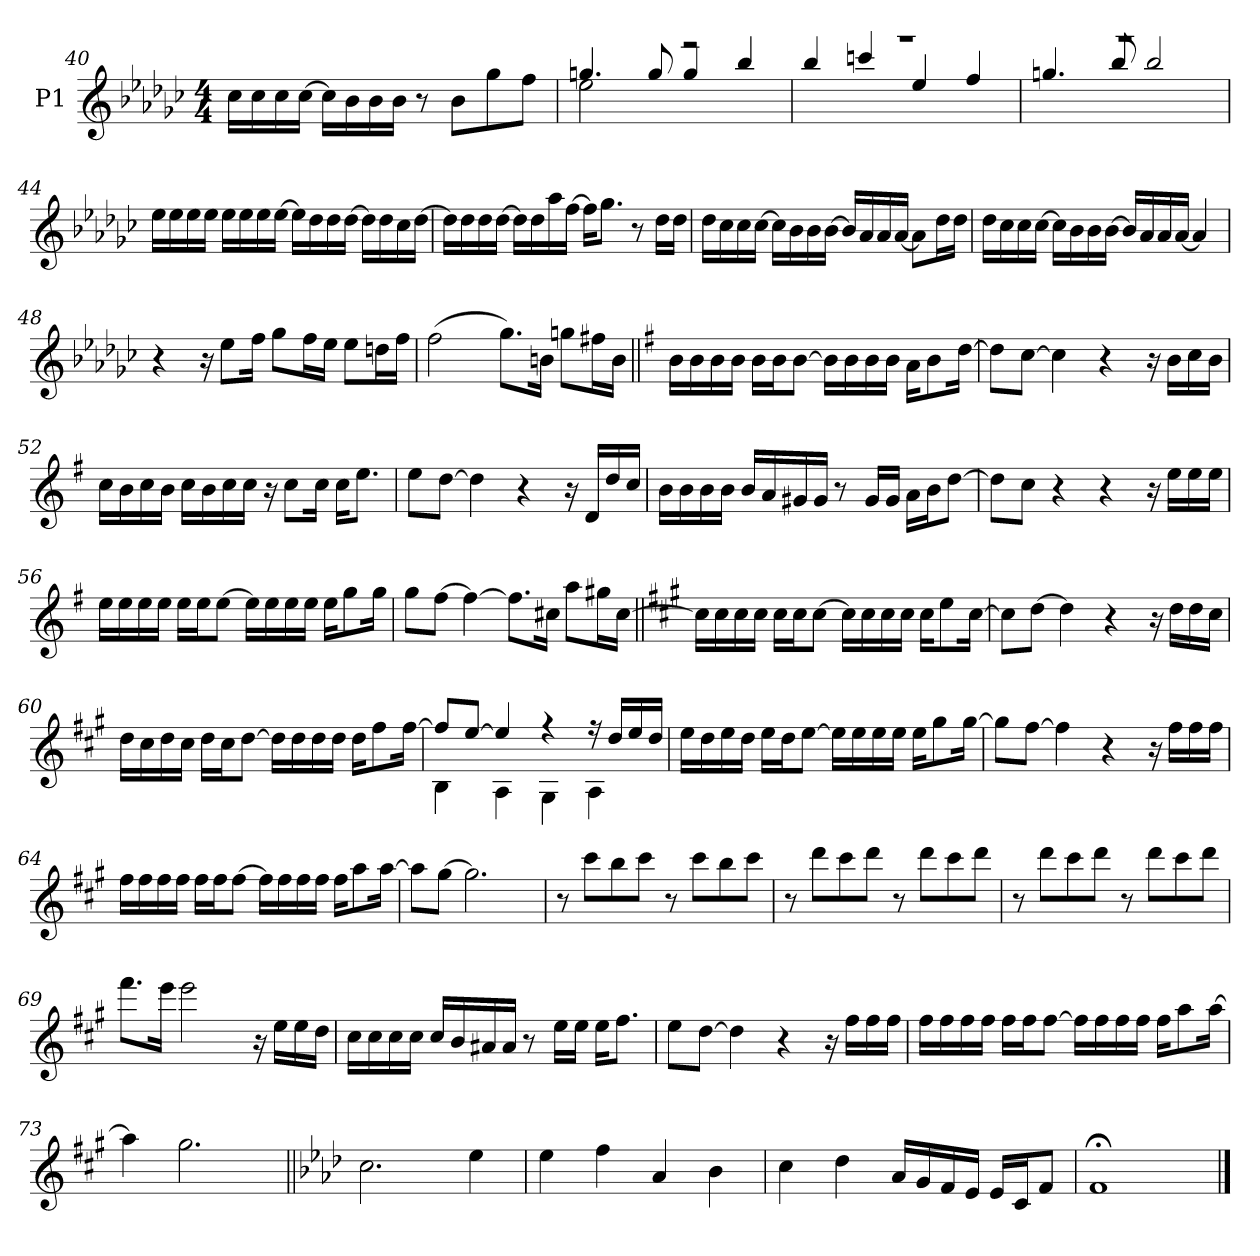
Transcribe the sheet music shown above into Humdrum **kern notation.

**kern
*part1
*staff1
*I"P1
*clefG2
*k[b-e-a-d-g-c-]
*e-:
*M4/4
=40
16cc-i\LL
16cc-i\
16cc-i\
[>16cc-i\JJ
16cc-i\LL]
16b-i\
16b-i\
16b-i\JJ
8r
8b-i\L
8gg-i\
8ffi\J
=41
*^
2ee-i\	4.ggni/
.	8ggi/
2r	4ggi/
.	4bb-i/
!!LO:LB:g=z	!!
=42	=42
1r	4bb-i/
.	4cccni/
.	4ee-i/
.	4ffi/
=43	=43
1r	4.ggni/
.	8bb-i/
.	2bb-i/
*v	*v
=44
16ee-i\LL
16ee-i\
16ee-i\
16ee-i\JJ
16ee-i\LL
16ee-i\
16ee-i\
[>16ee-i\JJ
16ee-i\LL]
16dd-i\
16dd-i\
[>16dd-i\JJ
16dd-i\LL]
16dd-i\
16cc-i\
[>16dd-i\JJ
=45
16dd-i\LL]
16dd-i\
16dd-i\
[>16dd-i\JJ
16dd-i\LL]
16dd-i\
16aa-i\
[>16ffi\JJ
16ffi\KL]
8.gg-i\J
8r
16dd-i\LL
16dd-i\JJ
!!LO:LB:g=z
=46
16dd-i\LL
16cc-i\
16cc-i\
[>16cc-i\JJ
16cc-i\LL]
16b-i\
16b-i\
[>16b-i\JJ
16b-i/LL]
16a-i/
16a-i/
[<16a-i/JJ
8a-i\L]
16dd-i\L
16dd-i\JJ
=47
16dd-i\LL
16cc-i\
16cc-i\
[>16cc-i\JJ
16cc-i\LL]
16b-i\
16b-i\
[>16b-i\JJ
16b-i/LL]
16a-i/
16a-i/
[<16a-i/JJ
4a-i/]
=48
4r
16r
8ee-i\L
16ffi\Jk
8gg-i\L
16ffi\L
16ee-i\JJ
8ee-i\L
16ddni\L
16ffi\JJ
=49
(2ffi\
8.gg-i\L)
16bni\Jk
8ggni\L
16ff#Xi\L
16bi\JJ
!!LO:LB:g=z
=50||
*k[f#]
*e:
16bi\LL
16bi\
16bi\
16bi\JJ
16bi\LL
16bi\J
[>8bi\J
16bi\LL]
16bi\
16bi\
16bi\JJ
16ai\KL
8bi\
[>16ddi\Jk
=51
8ddi\L]
[>8cci\J
4cci\]
4r
16r
16bi\LL
16cci\
16bi\JJ
=52
16cci\LL
16bi\
16cci\
16bi\JJ
16cci\LL
16bi\
16cci\
16cci\JJ
16r
8cci\L
16cci\Jk
16cci\KL
8.eei\J
=53
8eei\L
[>8ddi\J
4ddi\]
4r
16r
16di/LL
16ddi/
16cci/JJ
!!LO:LB:g=z
=54
16bi\LL
16bi\
16bi\
16bi\JJ
16bi/LL
16ai/
16g#Xi/
16g#i/JJ
8r
16g#i/LL
16g#i/JJ
16ai\LL
16bi\J
[>8ddi\J
=55
8ddi\L]
8cci\J
4r
4r
16r
16eei\LL
16eei\
16eei\JJ
=56
16eei\LL
16eei\
16eei\
16eei\JJ
16eei\LL
16eei\J
[>8eei\J
16eei\LL]
16eei\
16eei\
16eei\JJ
16eei\KL
8ggi\
16ggi\Jk
=57
8ggi\L
[>8ff#i\J
4ff#i\_>
8.ff#i\L]
16cc#Xi\Jk
8aai\L
16gg#Xi\L
[>16cc#i\JJ
!!LO:LB:g=z
=58||
*k[f#c#g#]
*A:
16cc#i\LL]
16cc#i\
16cc#i\
16cc#i\JJ
16cc#i\LL
16cc#i\J
[>8cc#i\J
16cc#i\LL]
16cc#i\
16cc#i\
16cc#i\JJ
16cc#i\KL
8eei\
[>16cc#i\Jk
=59
8cc#i\L]
[>8ddi\J
4ddi\]
4r
16r
16ddi\LL
16ddi\
16cc#i\JJ
=60
16ddi\LL
16cc#i\
16ddi\
16cc#i\JJ
16ddi\LL
16cc#i\J
[>8ddi\J
16ddi\LL]
16ddi\
16ddi\
16ddi\JJ
16ddi\KL
8ff#i\
[>16ff#i\Jk
=61
*^
8ff#i/L]	4Bi\
[>8eei/J	.
4eei/]	4Ai\
4r	4G#i\
16r	4Ai\
16ddi/LL	.
16eei/	.
16ddi/JJ	.
*v	*v
!!LO:LB:g=z
=62
16eei\LL
16ddi\
16eei\
16ddi\JJ
16eei\LL
16ddi\J
[>8eei\J
16eei\LL]
16eei\
16eei\
16eei\JJ
16eei\KL
8gg#i\
[>16gg#i\Jk
=63
8gg#i\L]
[>8ff#i\J
4ff#i\]
4r
16r
16ff#i\LL
16ff#i\
16ff#i\JJ
=64
16ff#i\LL
16ff#i\
16ff#i\
16ff#i\JJ
16ff#i\LL
16ff#i\J
[>8ff#i\J
16ff#i\LL]
16ff#i\
16ff#i\
16ff#i\JJ
16ff#i\KL
8aai\
[>16aai\Jk
=65
8aai\L]
[>8gg#i\J
2.gg#i\]
!!LO:LB:g=z
=66
8r
8ccc#i\L
8bbi\
8ccc#i\J
8r
8ccc#i\L
8bbi\
8ccc#i\J
=67
8r
8dddi\L
8ccc#i\
8dddi\J
8r
8dddi\L
8ccc#i\
8dddi\J
=68
8r
8dddi\L
8ccc#i\
8dddi\J
8r
8dddi\L
8ccc#i\
8dddi\J
=69
8.fff#i\L
16eeei\Jk
2eeei\
16r
16eei\LL
16eei\
16ddi\JJ
!!LO:LB:g=z
=70
16cc#i\LL
16cc#i\
16cc#i\
16cc#i\JJ
16cc#i/LL
16bi/
16a#Xi/
16a#i/JJ
8r
16eei\LL
16eei\JJ
16eei\KL
8.ff#i\J
=71
8eei\L
[>8ddi\J
4ddi\]
4r
16r
16ff#i\LL
16ff#i\
16ff#i\JJ
=72
16ff#i\LL
16ff#i\
16ff#i\
16ff#i\JJ
16ff#i\LL
16ff#i\J
[>8ff#i\J
16ff#i\LL]
16ff#i\
16ff#i\
16ff#i\JJ
16ff#i\KL
8aai\
[>16aai\Jk
=73
4aai\]
2.gg#i\
!!LO:LB:g=z
=74||
*k[b-e-a-d-]
*f:
2.cci\
4ee-i\
=75
4ee-i\
4ffi\
4a-i/
4b-i\
=76
4cci\
4dd-i\
16a-i/LL
16gi/
16fi/
16e-i/JJ
16e-i/LL
16ci/J
8fi/J
=77
1f;i
==
*-
